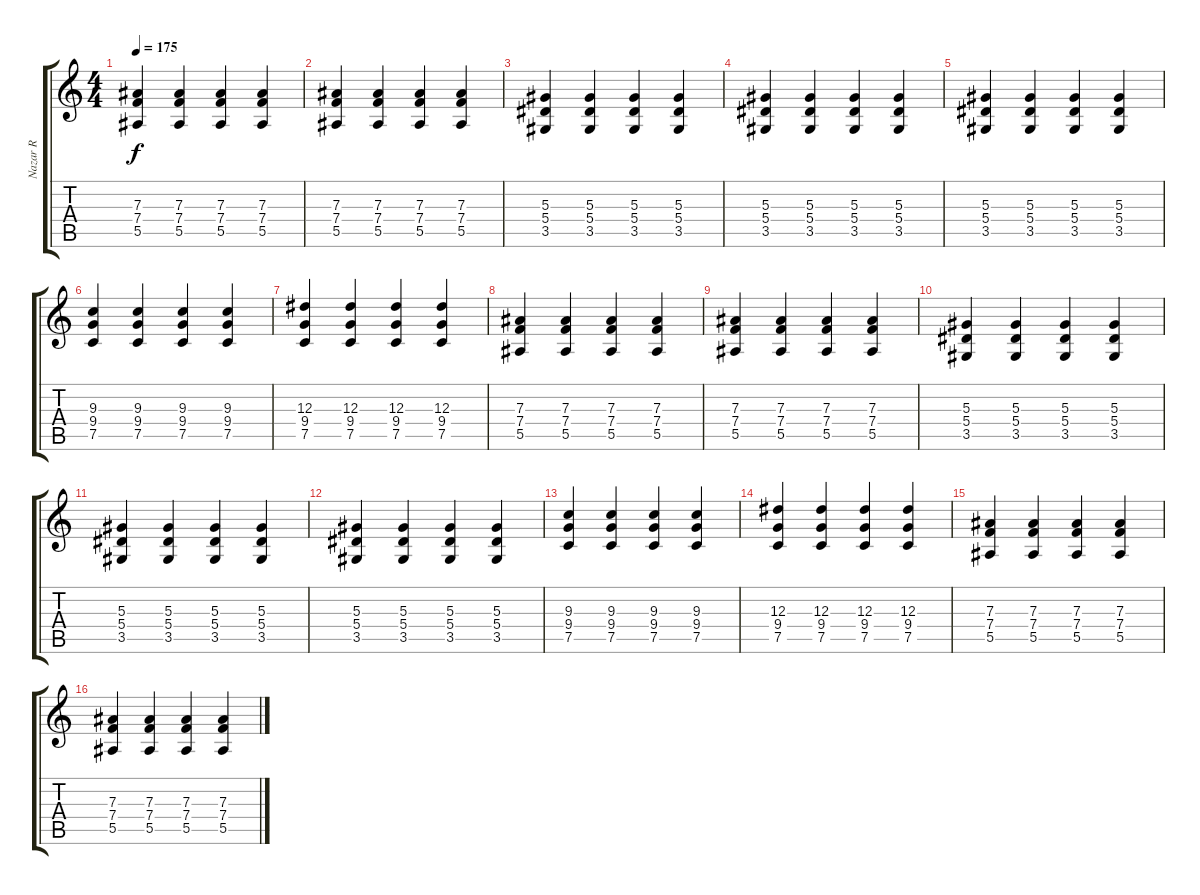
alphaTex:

\track ("Nazar R" "Nazar R") {instrument distortionguitar}
\staff {score tabs}
\tuning (C4 G3 Eb3 Bb2 F2 C2) {hide}
\ts (4 4)
\tempo 175
\clef g2
\ks c
(7.3 7.4 5.5).4{dy f} (7.3 7.4 5.5).4 (7.3 7.4 5.5).4 (7.3 7.4 5.5).4 |
(7.3 7.4 5.5).4 (7.3 7.4 5.5).4 (7.3 7.4 5.5).4 (7.3 7.4 5.5).4 |
(5.3 5.4 3.5).4 (5.3 5.4 3.5).4 (5.3 5.4 3.5).4 (5.3 5.4 3.5).4 |
(5.3 5.4 3.5).4 (5.3 5.4 3.5).4 (5.3 5.4 3.5).4 (5.3 5.4 3.5).4 |
(5.3 5.4 3.5).4 (5.3 5.4 3.5).4 (5.3 5.4 3.5).4 (5.3 5.4 3.5).4 |
(9.3 9.4 7.5).4 (9.3 9.4 7.5).4 (9.3 9.4 7.5).4 (9.3 9.4 7.5).4 |
(12.3 9.4 7.5).4 (12.3 9.4 7.5).4 (12.3 9.4 7.5).4 (12.3 9.4 7.5).4 |
(7.3 7.4 5.5).4 (7.3 7.4 5.5).4 (7.3 7.4 5.5).4 (7.3 7.4 5.5).4 |
(7.3 7.4 5.5).4 (7.3 7.4 5.5).4 (7.3 7.4 5.5).4 (7.3 7.4 5.5).4 |
(5.3 5.4 3.5).4 (5.3 5.4 3.5).4 (5.3 5.4 3.5).4 (5.3 5.4 3.5).4 |
(5.3 5.4 3.5).4 (5.3 5.4 3.5).4 (5.3 5.4 3.5).4 (5.3 5.4 3.5).4 |
(5.3 5.4 3.5).4 (5.3 5.4 3.5).4 (5.3 5.4 3.5).4 (5.3 5.4 3.5).4 |
(9.3 9.4 7.5).4 (9.3 9.4 7.5).4 (9.3 9.4 7.5).4 (9.3 9.4 7.5).4 |
(12.3 9.4 7.5).4 (12.3 9.4 7.5).4 (12.3 9.4 7.5).4 (12.3 9.4 7.5).4 |
(7.3 7.4 5.5).4 (7.3 7.4 5.5).4 (7.3 7.4 5.5).4 (7.3 7.4 5.5).4 |
(7.3 7.4 5.5).4 (7.3 7.4 5.5).4 (7.3 7.4 5.5).4 (7.3 7.4 5.5).4
